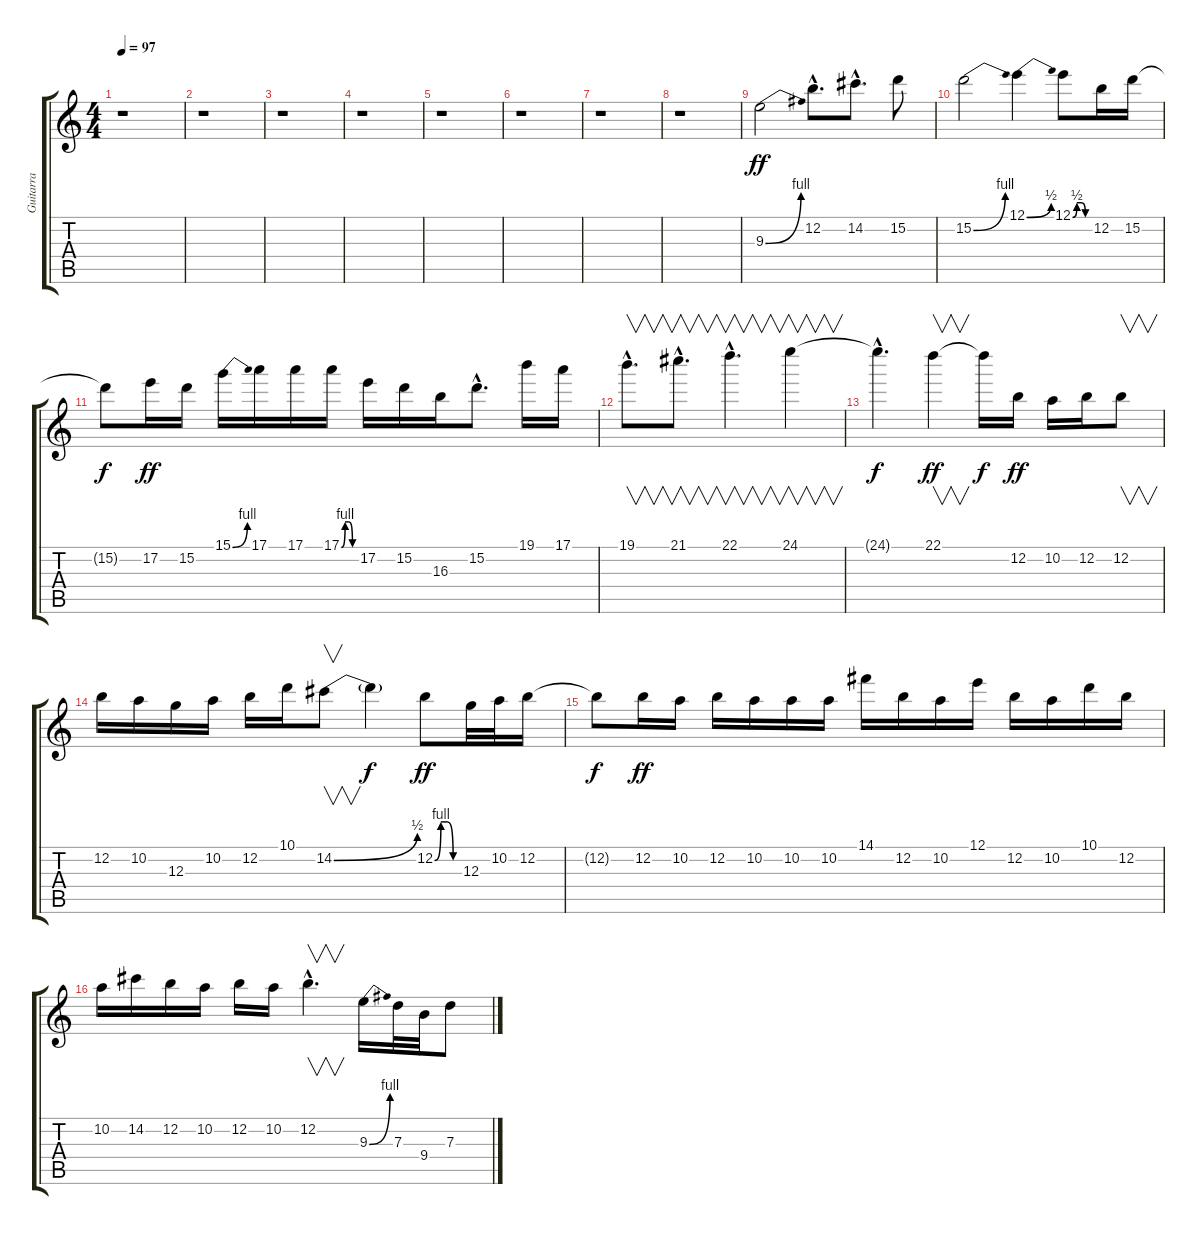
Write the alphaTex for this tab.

\track ("Guitarra" "Guitarra") {instrument distortionguitar}
\staff {score tabs}
\tuning (E4 B3 G3 D3 A2 E2) {hide}
\ts (4 4)
\tempo 97
\clef g2
\ks c
r.1{dy f} |
r.1 |
r.1 |
r.1 |
r.1 |
r.1 |
r.1 |
r.1 |
9.3{be (bend 0 0 60 4)}.2{dy ff} 12.2{hac}.8{d} 14.2{hac}.8{d} 15.2.8 |
15.2{be (bend 0 0 60 4)}.2 12.1{be (bend 0 0 60 2)}.4 12.1{be (custom 0 0 15 2 30 2 45 0 60 0)}.8 12.2.16 15.2.16 |
15.2{t}.8{dy f} 17.2.16{dy ff} 15.2.16 15.1{be (bend 0 0 60 4)}.16 17.1.16 17.1.16 17.1{be (custom 0 0 15 4 30 4 45 0 60 0)}.16 17.2.16 15.2.16 16.3.16 15.2{hac}.8{d} 19.1.16 17.1.16 |
19.1{hac}.8{v d} 21.1{hac}.8{v d} 22.1{hac}.4{v d} 24.1.4{v} |
24.1{hac t}.4{d dy f} 22.1.4{v dy ff} 22.1{t}.16{dy f} 12.2.16{dy ff} 10.2.16 12.2.16 12.2.8{v} |
12.2.16 10.2.16 12.3.16 10.2.16 12.2.16 10.1.16 14.2{be (bend 0 0 60 2)}.8{v} 14.2{t}.4{dy f} 12.2{be (custom 0 0 15 4 30 4 45 0 60 0)}.8{dy ff} 12.3.32 10.2.32 12.2.16 |
12.2{t}.8{dy f} 12.2.16{dy ff} 10.2.16 12.2.16 10.2.16 10.2.16 10.2.16 14.1.16 12.2.16 10.2.16 12.1.16 12.2.16 10.2.16 10.1.16 12.2.16 |
10.2.16 14.2.16 12.2.16 10.2.16 12.2.16 10.2.16 12.2{hac}.4{v d} 9.3{be (bend 0 0 60 4)}.16 7.3.32 9.4.32 7.3.8
